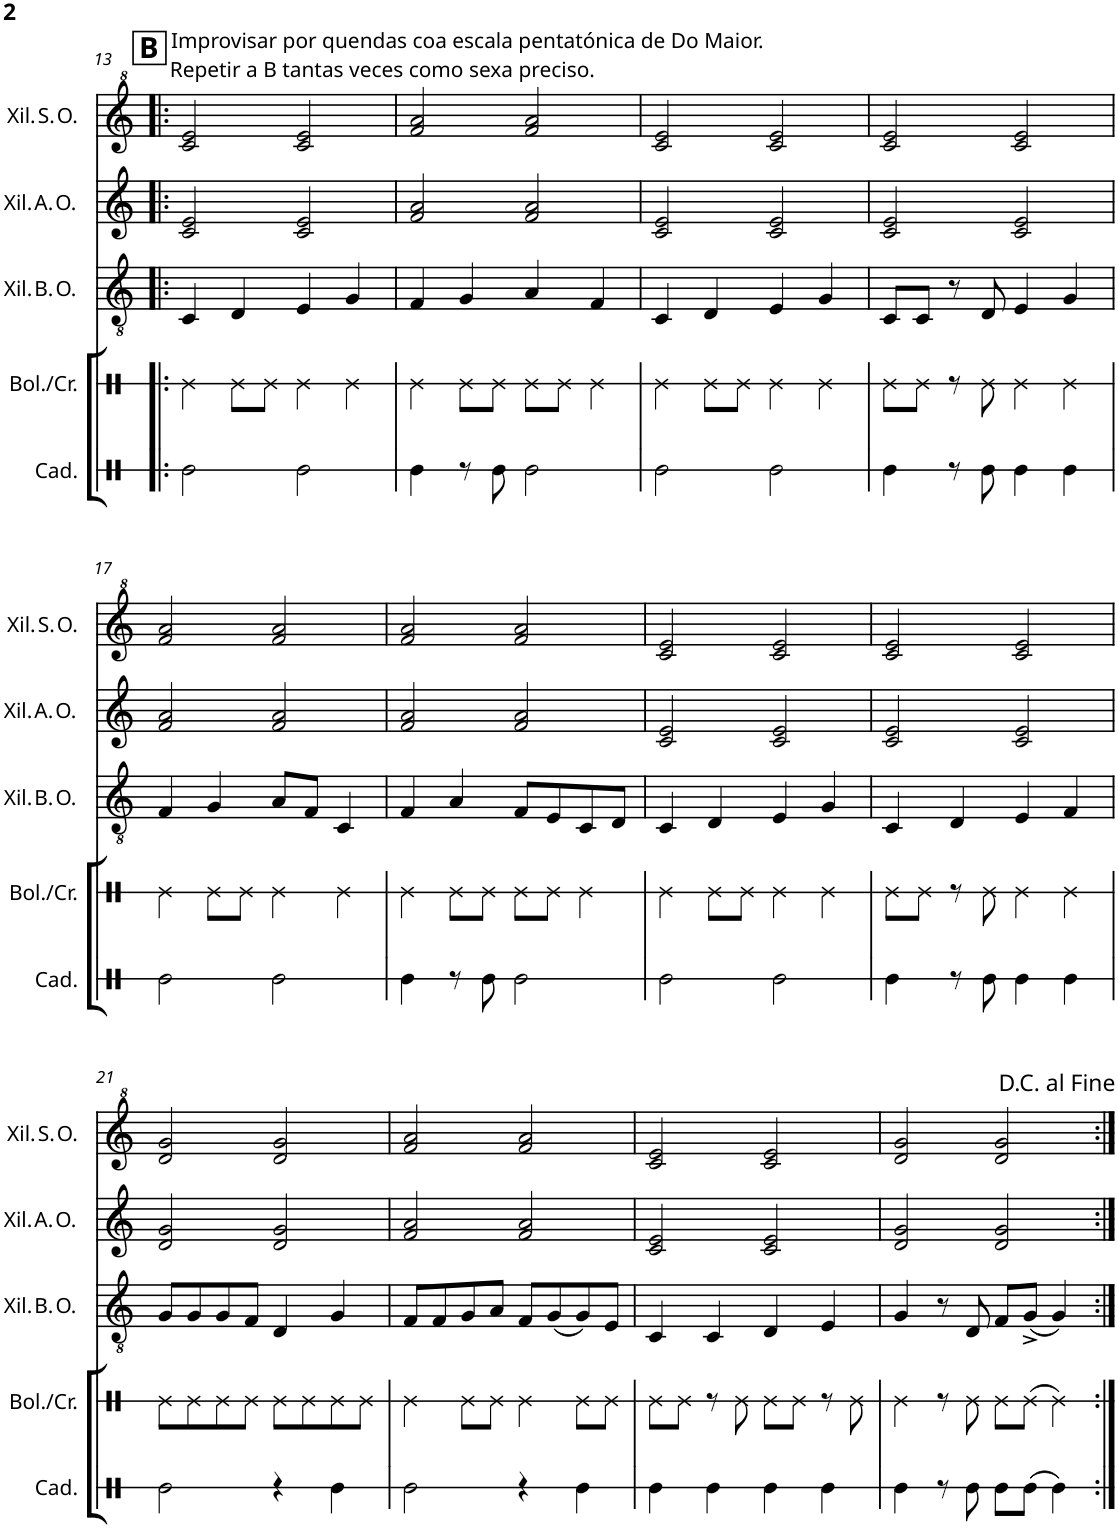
**kern	**kern	**kern	**kern	**kern
*part5	*part4	*part3	*part2	*part1
*staff5	*staff4	*staff3	*staff2	*staff1
*I"Caderno	*I"Bolígrafo/Cremalleira	*I"Xilófono Bajo Orff	*I"Xilófono Alto Orff	*I"Xilófono Soprano Orff
*I'Cad.	*I'Bol./Cr.	*I'Xil. B. O.	*I'Xil. A. O.	*I'Xil. S. O.
!!LO:PB:g=z
*clefX	*clefX	*clefGv2	*clefG2	*clefG^2
*k[]	*k[]	*k[]	*k[]	*k[]
*M4/4	*M4/4	*M4/4	*M4/4	*M4/4
!!LO:REH:place=s1:a:B:cj:fs=14:t=B
=13!|:	=13!|:	=13!|:	=13!|:	=13!|:
!	!	!	!	!LO:TX:a:t=Improvisar por quendas coa escala pentatónica de Do Maior.
!	!	!	!	!LO:TX:a:t=Repetir a B tantas veces como sexa preciso.
2Re\	4Re\	4C/	2c/ 2e/	2cc/ 2ee/
.	8Re\L	4D/	.	.
.	8Re\J	.	.	.
2Re\	4Re\	4E/	2c/ 2e/	2cc/ 2ee/
.	4Re\	4G/	.	.
=14	=14	=14	=14	=14
4Re\	4Re\	4F/	2f/ 2a/	2ff/ 2aa/
8r	8Re\L	4G/	.	.
8Re\	8Re\J	.	.	.
2Re\	8Re\L	4A/	2f/ 2a/	2ff/ 2aa/
.	8Re\J	.	.	.
.	4Re\	4F/	.	.
=15	=15	=15	=15	=15
2Re\	4Re\	4C/	2c/ 2e/	2cc/ 2ee/
.	8Re\L	4D/	.	.
.	8Re\J	.	.	.
2Re\	4Re\	4E/	2c/ 2e/	2cc/ 2ee/
.	4Re\	4G/	.	.
=16	=16	=16	=16	=16
4Re\	8Re\L	8C/L	2c/ 2e/	2cc/ 2ee/
.	8Re\J	8C/J	.	.
8r	8r	8r	.	.
8Re\	8Re\	8D/	.	.
4Re\	4Re\	4E/	2c/ 2e/	2cc/ 2ee/
4Re\	4Re\	4G/	.	.
!!LO:LB:g=z
=17	=17	=17	=17	=17
2Re\	4Re\	4F/	2f/ 2a/	2ff/ 2aa/
.	8Re\L	4G/	.	.
.	8Re\J	.	.	.
2Re\	4Re\	8A/L	2f/ 2a/	2ff/ 2aa/
.	.	8F/J	.	.
.	4Re\	4C/	.	.
=18	=18	=18	=18	=18
4Re\	4Re\	4F/	2f/ 2a/	2ff/ 2aa/
8r	8Re\L	4A/	.	.
8Re\	8Re\J	.	.	.
2Re\	8Re\L	8F/L	2f/ 2a/	2ff/ 2aa/
.	8Re\J	8E/	.	.
.	4Re\	8C/	.	.
.	.	8D/J	.	.
=19	=19	=19	=19	=19
2Re\	4Re\	4C/	2c/ 2e/	2cc/ 2ee/
.	8Re\L	4D/	.	.
.	8Re\J	.	.	.
2Re\	4Re\	4E/	2c/ 2e/	2cc/ 2ee/
.	4Re\	4G/	.	.
=20	=20	=20	=20	=20
4Re\	8Re\L	4C/	2c/ 2e/	2cc/ 2ee/
.	8Re\J	.	.	.
8r	8r	4D/	.	.
8Re\	8Re\	.	.	.
4Re\	4Re\	4E/	2c/ 2e/	2cc/ 2ee/
4Re\	4Re\	4F/	.	.
!!LO:LB:g=z
=21	=21	=21	=21	=21
2Re\	8Re\L	8G/L	2d/ 2g/	2dd/ 2gg/
.	8Re\	8G/	.	.
.	8Re\	8G/	.	.
.	8Re\J	8F/J	.	.
4r	8Re\L	4D/	2d/ 2g/	2dd/ 2gg/
.	8Re\	.	.	.
4Re\	8Re\	4G/	.	.
.	8Re\J	.	.	.
=22	=22	=22	=22	=22
2Re\	4Re\	8F/L	2f/ 2a/	2ff/ 2aa/
.	.	8F/	.	.
.	8Re\L	8G/	.	.
.	8Re\J	8A/J	.	.
4r	4Re\	8F/L	2f/ 2a/	2ff/ 2aa/
.	.	(8G/	.	.
4Re\	8Re\L	8G/)	.	.
.	8Re\J	8E/J	.	.
=23	=23	=23	=23	=23
4Re\	8Re\L	4C/	2c/ 2e/	2cc/ 2ee/
.	8Re\J	.	.	.
4Re\	8r	4C/	.	.
.	8Re\	.	.	.
4Re\	8Re\L	4D/	2c/ 2e/	2cc/ 2ee/
.	8Re\J	.	.	.
4Re\	8r	4E/	.	.
.	8Re\	.	.	.
=24	=24	=24	=24	=24
4Re\	4Re\	4G/	2d/ 2g/	2dd/ 2gg/
8r	8r	8r	.	.
8Re\	8Re\	8D/	.	.
8Re\L	8Re\L	8F/L	2d/ 2g/	2dd/ 2gg/
(8Re\J	(8Re\J	(8G^/J	.	.
4Re\)	4Re\)	4G/)	.	.
=:|!	=:|!	=:|!	=:|!	=:|!
*-	*-	*-	*-	*-
